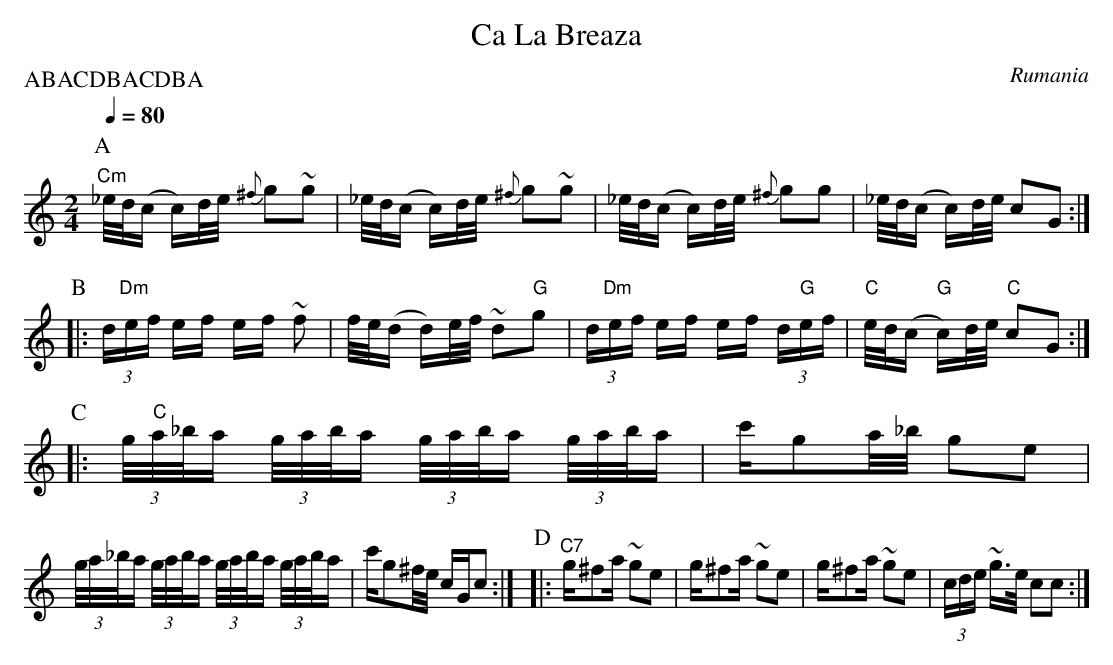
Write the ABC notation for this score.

X:1
T:Ca La Breaza
M:2/4
O:Rumania
P:ABACDBACDBA
Q:1/4=80
K:C major
P:A
"Cm"_e/d/(c c)d/e/ {^f}g2~g2|\
_e/d/(c c)d/e/ {^f}g2~g2|\
_e/d/(c c)d/e/ {^f}g2g2|\
_e/d/(c c)d/e/ c2G2:|
P:B
|:(3d"Dm"ef ef ef ~f2|f/e/(d d)e/f/ ~d2"G"g2|\
(3d"Dm"ef ef ef (3d"G"ef|\
"C"e/d/(c "G"c)d/e/ "C"c2G2:|
P:C
|:(3g/"C"a/_b/a (3g/a/b/a (3g/a/b/a (3g/a/b/a|\
c'g2a/_b/ g2e2|
(3g/a/_b/a (3g/a/b/a (3g/a/b/a (3g/a/b/a|\
c'g2^f/e/ cGc2:|\
P:D
|:"C7"g^f2a ~g2e2|g^f2a ~g2e2|\
g^f2a ~g2e2|(3cde ~g>e c2c2:|
